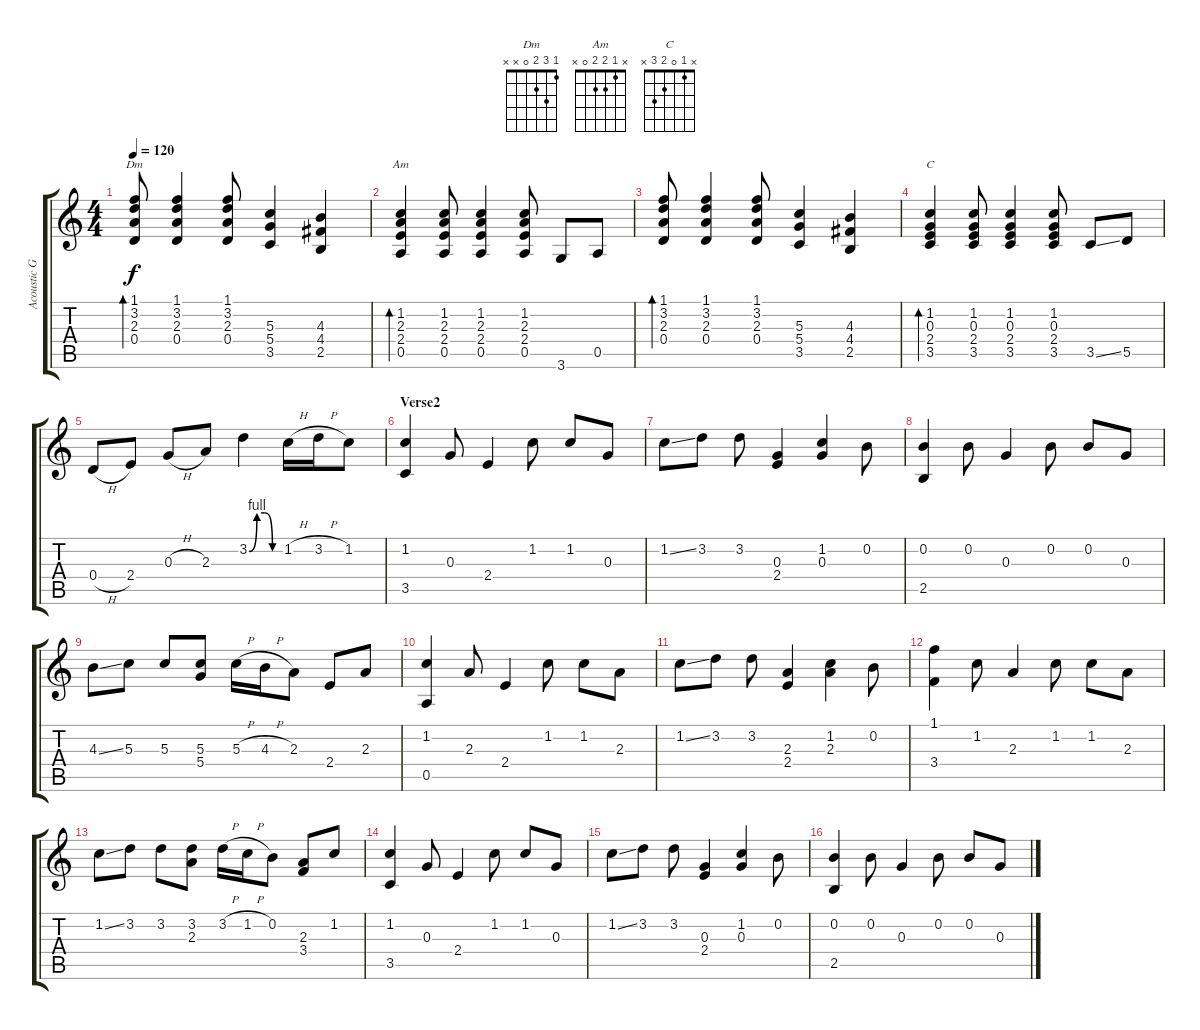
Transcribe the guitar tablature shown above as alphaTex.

\track ("Acoustic Guitar 1" "Acoustic G") {instrument acousticguitarsteel}
\staff {score tabs}
\tuning (E4 B3 G3 D3 A2 E2) {hide}
\chord ("Dm" 1 3 2 0 x x)
\chord ("Am" x 1 2 2 0 x)
\chord ("C" x 1 0 2 3 x)
\ts (4 4)
\tempo 120
\clef g2
\ks c
(1.1 3.2 2.3 0.4).8{bd 120 ch "Dm" dy f} (1.1 3.2 2.3 0.4).4 (1.1 3.2 2.3 0.4).8 (5.3 5.4 3.5).4 (4.3 4.4 2.5).4 |
(1.2 2.3 2.4 0.5).4{bd 120 ch "Am"} (1.2 2.3 2.4 0.5).8 (1.2 2.3 2.4 0.5).4 (1.2 2.3 2.4 0.5).8 3.6.8 0.5.8 |
(1.1 3.2 2.3 0.4).8{bd 120} (1.1 3.2 2.3 0.4).4 (1.1 3.2 2.3 0.4).8 (5.3 5.4 3.5).4 (4.3 4.4 2.5).4 |
(1.2 0.3 2.4 3.5).4{bd 120 ch "C"} (1.2 0.3 2.4 3.5).8 (1.2 0.3 2.4 3.5).4 (1.2 0.3 2.4 3.5).8 3.5{ss}.8 5.5.8 |
0.4{h}.8 2.4.8 0.3{h}.8 2.3.8 3.2{be (custom 0 0 15 4 30 4 45 0 60 0)}.4 1.2{h}.16 3.2{h}.16 1.2.8 |
\section ("" "Verse2")
(1.2 3.5).4 0.3.8 2.4.4 1.2.8 1.2.8 0.3.8 |
1.2{ss}.8 3.2.8 3.2.8 (0.3 2.4).4 (1.2 0.3).4 0.2.8 |
(0.2 2.5).4 0.2.8 0.3.4 0.2.8 0.2.8 0.3.8 |
4.3{ss}.8 5.3.8 5.3.8 (5.3 5.4).8 5.3{h}.16 4.3{h}.16 2.3.8 2.4.8 2.3.8 |
(1.2 0.5).4 2.3.8 2.4.4 1.2.8 1.2.8 2.3.8 |
1.2{ss}.8 3.2.8 3.2.8 (2.3 2.4).4 (1.2 2.3).4 0.2.8 |
(1.1 3.4).4 1.2.8 2.3.4 1.2.8 1.2.8 2.3.8 |
1.2{ss}.8 3.2.8 3.2.8 (3.2 2.3).8 3.2{h}.16 1.2{h}.16 0.2.8 (2.3 3.4).8 1.2.8 |
(1.2 3.5).4 0.3.8 2.4.4 1.2.8 1.2.8 0.3.8 |
1.2{ss}.8 3.2.8 3.2.8 (0.3 2.4).4 (1.2 0.3).4 0.2.8 |
(0.2 2.5).4 0.2.8 0.3.4 0.2.8 0.2.8 0.3.8
